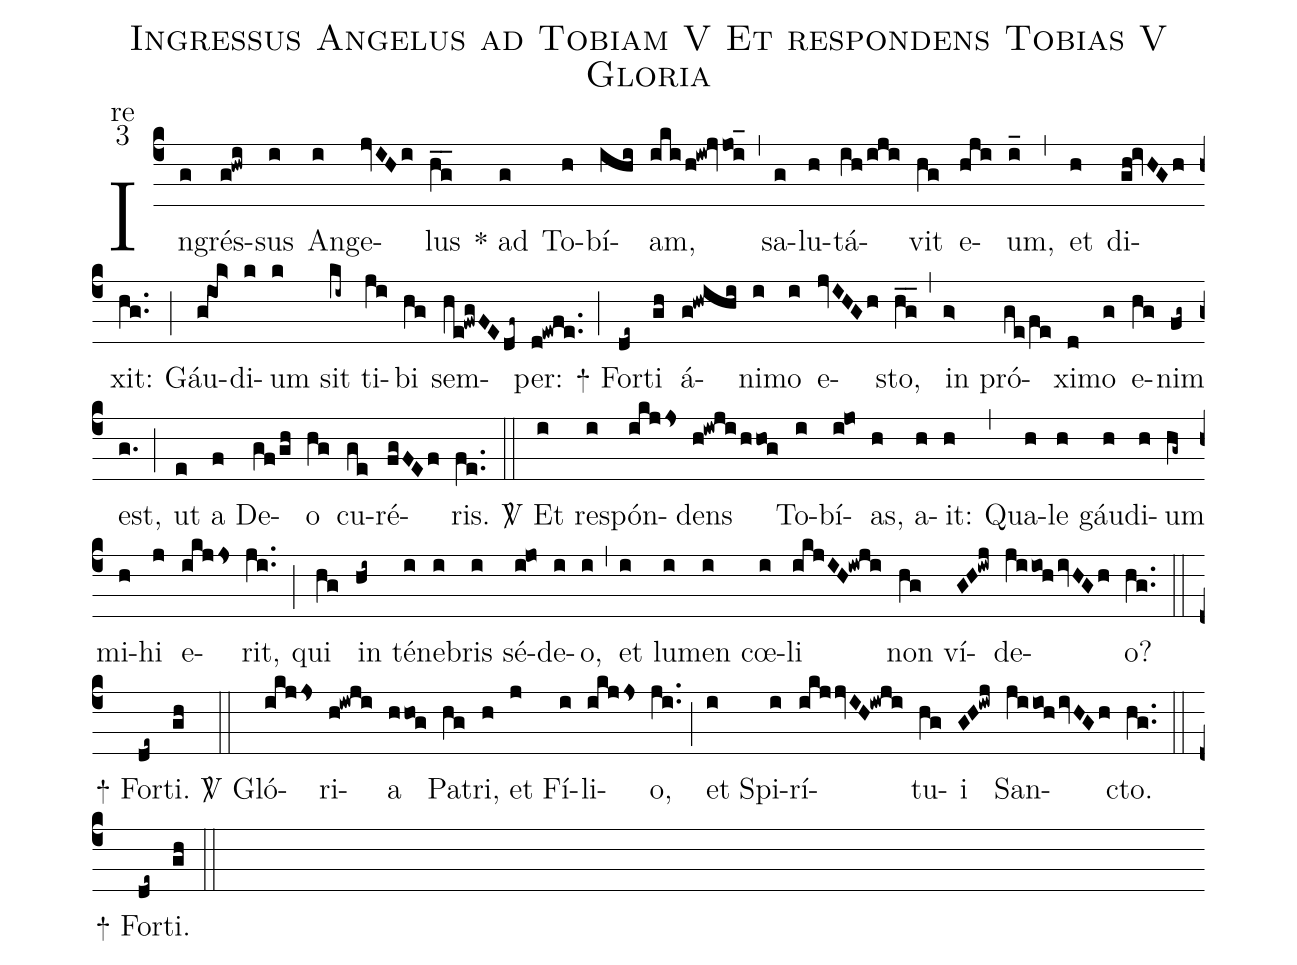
name:Ingressus Angelus ad Tobiam V Et respondens Tobias V Gloria;
office-part:re;
mode:3;
%%
(c4)In(g)grés(g!hwi)sus(i) An(i)ge(jvIHi)lus(hg__) <sp>*</sp>
ad(g) To(h)bí(ihi)am,(iki/h!iw@jvjo@i_) (,)
sa(g)lu(h)tá(ih/iji)vit(hg) e(hji)um,(i_) (,)
et(h) di(gh@ivHGh)xit:(hg..) (;)
Gáu(g@iok>)di(k)um(k) sit(ki~) ti(ji)bi(hg) sem(he!fwgFEdf~)per:(d!ewfe..) (;)
<sp>+</sp> For(de~)ti(gh) á(g!hwihi)ni(i)mo(i) e(jvIHGh)sto,(hg__) (,)
in(g>) pró(ge/fe)xi(d)mo(g) e(hg)nim(fg~) est,(g.) (;)
ut(e) a(f) De(gf/gh)o(hg) cu(ge)ré(fgFEf)ris.(fe..) (::)
<sp>V/</sp> Et(i) re(i)spón(ikjjs)dens(h!iwji/hhog) To(i)bí(i@jo)as,(h) a(h)it:(h) (,)
Qua(h)le(h) gáu(h)di(h)um(hg~) mi(h)hi(j) e(ikjjs)rit,(ji..) (;)
qui(hg) in(hi~) té(i)ne(i)bris(i) sé(i@jo)de(i)o,(i) (,)
et(i) lu(i)men(i) cœ(i)li(ikjIH!iwji) non(hg) ví(GH!iwj)de(jiioh/ivHGh)o?(hg..) (::)
<sp>+</sp> For(de~)ti.(gh) (::)
<sp>V/</sp> Gló(ikjjs)ri(h!iwji)a(hhog) Pa(hg)tri,(h) et(j) Fí(i)li(ikjjs)o,(ji..) (;)
et(i) Spi(i)rí(ikj/jvIH!iwji)tu(hg)i(GH!iwj) San(jiioh/ivHGh)cto.(hg..) (::)
<sp>+</sp> For(de~)ti.(gh) (::)
